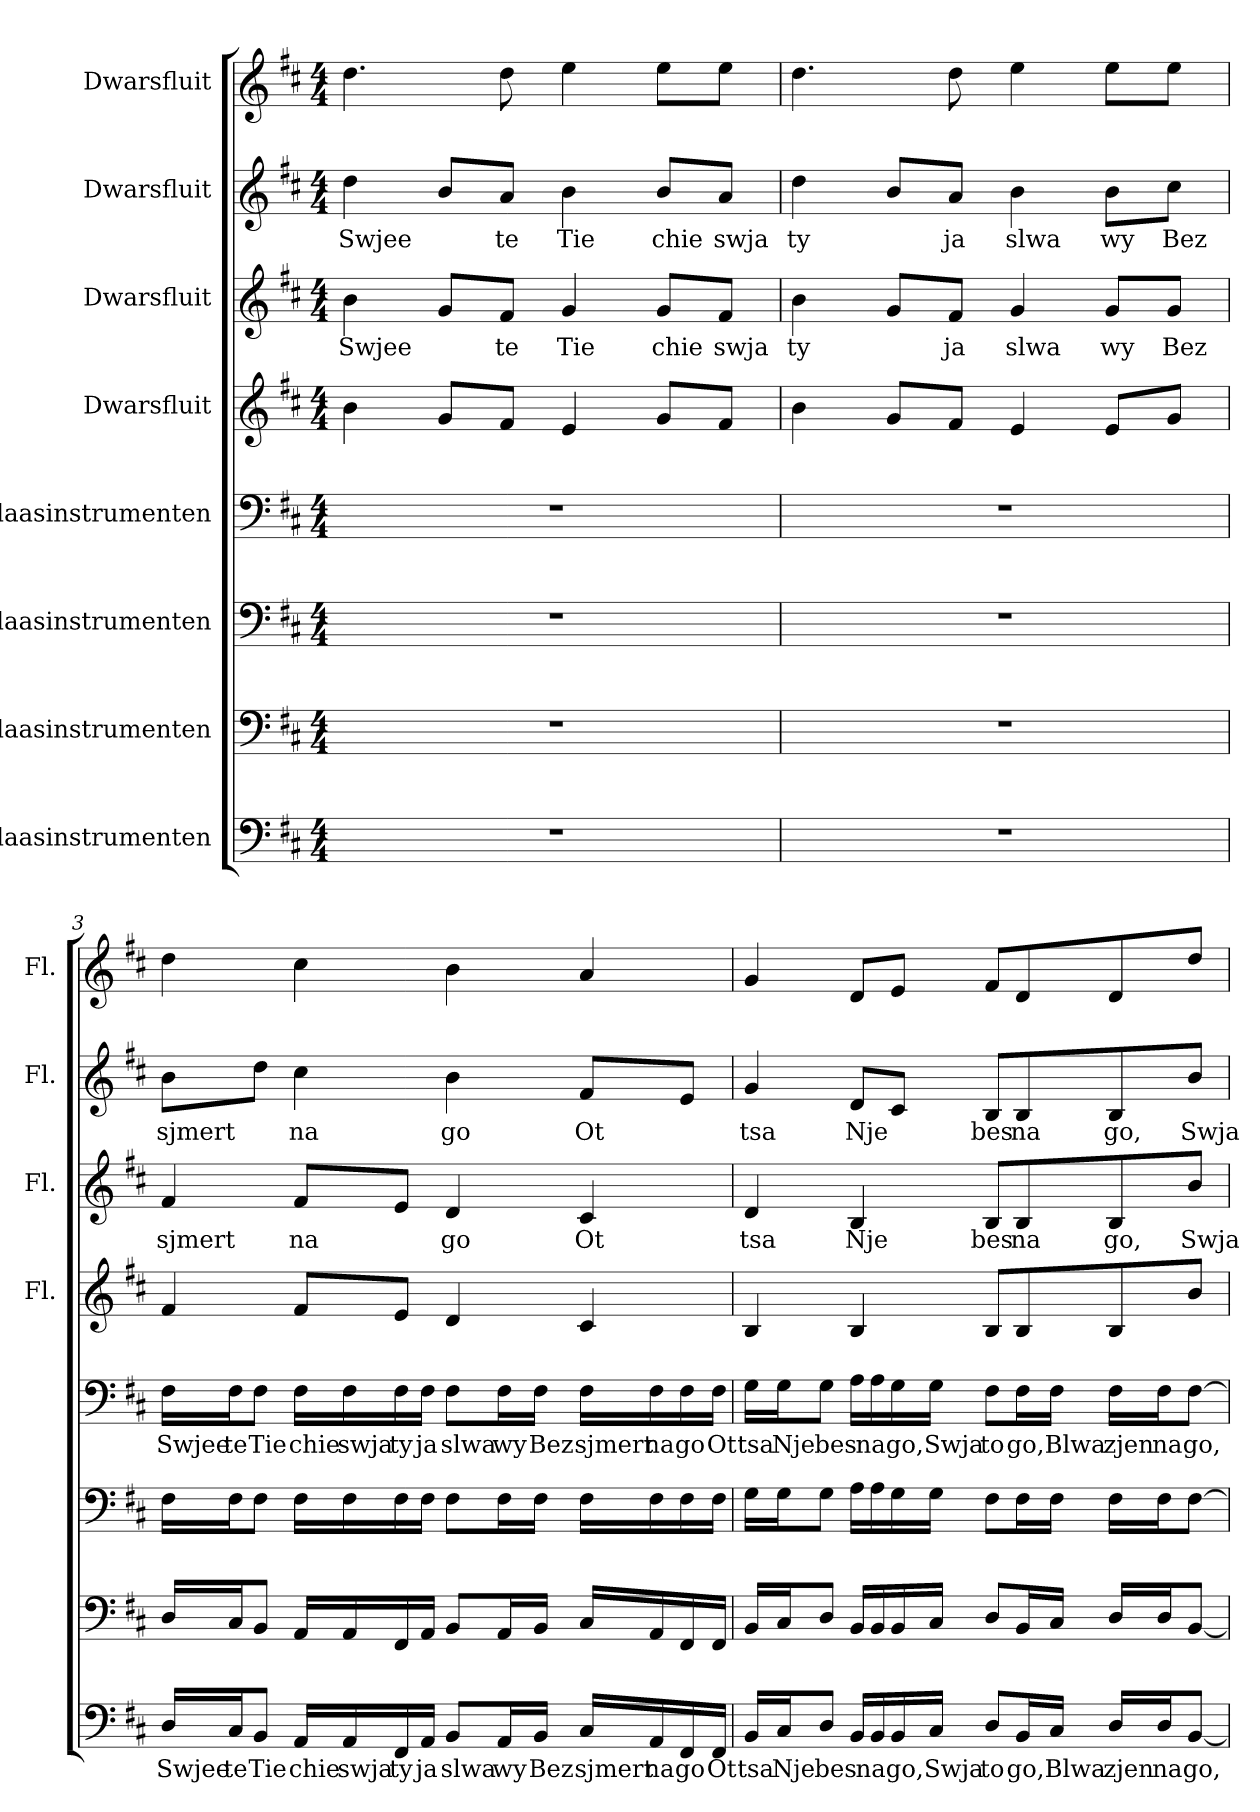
**kern	**text	**kern	**kern	**kern	**text	**kern	**kern	**text	**kern	**text	**kern
*part8	*part8	*part7	*part6	*part5	*part5	*part4	*part3	*part3	*part2	*part2	*part1
*staff8	*staff8	*staff7	*staff6	*staff5	*staff5	*staff4	*staff3	*staff3	*staff2	*staff2	*staff1
*I"Blaasinstrumenten	*	*I"Blaasinstrumenten	*I"Blaasinstrumenten	*I"Blaasinstrumenten	*	*I"Dwarsfluit	*I"Dwarsfluit	*	*I"Dwarsfluit	*	*I"Dwarsfluit
*	*	*	*	*	*	*I'Fl.	*I'Fl.	*	*I'Fl.	*	*I'Fl.
*clefF4	*	*clefF4	*clefF4	*clefF4	*	*clefG2	*clefG2	*	*clefG2	*	*clefG2
*k[f#c#]	*	*k[f#c#]	*k[f#c#]	*k[f#c#]	*	*k[f#c#]	*k[f#c#]	*	*k[f#c#]	*	*k[f#c#]
*M4/4	*	*M4/4	*M4/4	*M4/4	*	*M4/4	*M4/4	*	*M4/4	*	*M4/4
*MM42	*	*MM42	*MM42	*MM42	*	*MM42	*MM42	*	*MM42	*	*MM42
=1	=1	=1	=1	=1	=1	=1	=1	=1	=1	=1	=1
!	!	!	!	!	!	!	!	!LO:LY:b	!	!LO:LY:b	!
1r	.	1r	1r	1r	.	4b\	4b\	Swjee	4dd\	Swjee	4.dd\
.	.	.	.	.	.	8g/L	8g/L	.	8b/L	.	.
!	!	!	!	!	!	!	!	!LO:LY:b	!	!LO:LY:b	!
.	.	.	.	.	.	8f#/J	8f#/J	te	8a/J	te	8dd\
!	!	!	!	!	!	!	!	!LO:LY:b	!	!LO:LY:b	!
.	.	.	.	.	.	4e/	4g/	Tie	4b\	Tie	4ee\
!	!	!	!	!	!	!	!	!LO:LY:b	!	!LO:LY:b	!
.	.	.	.	.	.	8g/L	8g/L	chie	8b/L	chie	8ee\L
!	!	!	!	!	!	!	!	!LO:LY:b	!	!LO:LY:b	!
.	.	.	.	.	.	8f#/J	8f#/J	swja	8a/J	swja	8ee\J
=2	=2	=2	=2	=2	=2	=2	=2	=2	=2	=2	=2
!	!	!	!	!	!	!	!	!LO:LY:b	!	!LO:LY:b	!
1r	.	1r	1r	1r	.	4b\	4b\	ty	4dd\	ty	4.dd\
.	.	.	.	.	.	8g/L	8g/L	.	8b/L	.	.
!	!	!	!	!	!	!	!	!LO:LY:b	!	!LO:LY:b	!
.	.	.	.	.	.	8f#/J	8f#/J	ja	8a/J	ja	8dd\
!	!	!	!	!	!	!	!	!LO:LY:b	!	!LO:LY:b	!
.	.	.	.	.	.	4e/	4g/	slwa	4b\	slwa	4ee\
!	!	!	!	!	!	!	!	!LO:LY:b	!	!LO:LY:b	!
.	.	.	.	.	.	8e/L	8g/L	wy	8b\L	wy	8ee\L
!	!	!	!	!	!	!	!	!LO:LY:b	!	!LO:LY:b	!
.	.	.	.	.	.	8g/J	8g/J	Bez	8cc#\J	Bez	8ee\J
!!LO:PB:g=z
=3	=3	=3	=3	=3	=3	=3	=3	=3	=3	=3	=3
!	!LO:LY:b	!	!	!	!LO:LY:b	!	!	!LO:LY:b	!	!LO:LY:b	!
16D/LL	Swjee	16D/LL	16F#\LL	16F#\LL	Swjee	4f#/	4f#/	sjmert	8b\L	sjmert	4dd\
!	!LO:LY:b	!	!	!	!LO:LY:b	!	!	!	!	!	!
16C#/J	te	16C#/J	16F#\J	16F#\J	te	.	.	.	.	.	.
!	!LO:LY:b	!	!	!	!LO:LY:b	!	!	!	!	!	!
8BB/J	Tie	8BB/J	8F#\J	8F#\J	Tie	.	.	.	8dd\J	.	.
!	!LO:LY:b	!	!	!	!LO:LY:b	!	!	!LO:LY:b	!	!LO:LY:b	!
16AA/LL	chie	16AA/LL	16F#\LL	16F#\LL	chie	8f#/L	8f#/L	na	4cc#\	na	4cc#\
!	!LO:LY:b	!	!	!	!LO:LY:b	!	!	!	!	!	!
16AA/	swja	16AA/	16F#\	16F#\	swja	.	.	.	.	.	.
!	!LO:LY:b	!	!	!	!LO:LY:b	!	!	!	!	!	!
16FF#/	ty	16FF#/	16F#\	16F#\	ty	8e/J	8e/J	.	.	.	.
!	!LO:LY:b	!	!	!	!LO:LY:b	!	!	!	!	!	!
16AA/JJ	ja	16AA/JJ	16F#\JJ	16F#\JJ	ja	.	.	.	.	.	.
!	!LO:LY:b	!	!	!	!LO:LY:b	!	!	!LO:LY:b	!	!LO:LY:b	!
8BB/L	slwa	8BB/L	8F#\L	8F#\L	slwa	4d/	4d/	go	4b\	go	4b\
!	!LO:LY:b	!	!	!	!LO:LY:b	!	!	!	!	!	!
16AA/L	wy	16AA/L	16F#\L	16F#\L	wy	.	.	.	.	.	.
!	!LO:LY:b	!	!	!	!LO:LY:b	!	!	!	!	!	!
16BB/JJ	Bez	16BB/JJ	16F#\JJ	16F#\JJ	Bez	.	.	.	.	.	.
!	!LO:LY:b	!	!	!	!LO:LY:b	!	!	!LO:LY:b	!	!LO:LY:b	!
16C#/LL	sjmert	16C#/LL	16F#\LL	16F#\LL	sjmert	4c#/	4c#/	Ot	8f#/L	Ot	4a/
!	!LO:LY:b	!	!	!	!LO:LY:b	!	!	!	!	!	!
16AA/	na	16AA/	16F#\	16F#\	na	.	.	.	.	.	.
!	!LO:LY:b	!	!	!	!LO:LY:b	!	!	!	!	!	!
16FF#/	go	16FF#/	16F#\	16F#\	go	.	.	.	8e/J	.	.
!	!LO:LY:b	!	!	!	!LO:LY:b	!	!	!	!	!	!
16FF#/JJ	Ot	16FF#/JJ	16F#\JJ	16F#\JJ	Ot	.	.	.	.	.	.
!!LO:PB:g=z
=4	=4	=4	=4	=4	=4	=4	=4	=4	=4	=4	=4
!	!LO:LY:b	!	!	!	!LO:LY:b	!	!	!LO:LY:b	!	!LO:LY:b	!
16BB/LL	tsa	16BB/LL	16G\LL	16G\LL	tsa	4B/	4d/	tsa	4g/	tsa	4g/
!	!LO:LY:b	!	!	!	!LO:LY:b	!	!	!	!	!	!
16C#/J	Nje	16C#/J	16G\J	16G\J	Nje	.	.	.	.	.	.
!	!LO:LY:b	!	!	!	!LO:LY:b	!	!	!	!	!	!
8D/J	bes	8D/J	8G\J	8G\J	bes	.	.	.	.	.	.
!	!	!	!	!	!	!	!	!LO:LY:b	!	!LO:LY:b	!
16BB/LL	.	16BB/LL	16A\LL	16A\LL	.	4B/	4B/	Nje	8d/L	Nje	8d/L
!	!LO:LY:b	!	!	!	!LO:LY:b	!	!	!	!	!	!
16BB/	na	16BB/	16A\	16A\	na	.	.	.	.	.	.
!	!LO:LY:b	!	!	!	!LO:LY:b	!	!	!	!	!	!
16BB/	go,	16BB/	16G\	16G\	go,	.	.	.	8c#/J	.	8e/J
!	!LO:LY:b	!	!	!	!LO:LY:b	!	!	!	!	!	!
16C#/JJ	Swja	16C#/JJ	16G\JJ	16G\JJ	Swja	.	.	.	.	.	.
!	!LO:LY:b	!	!	!	!LO:LY:b	!	!	!LO:LY:b	!	!LO:LY:b	!
8D/L	to	8D/L	8F#\L	8F#\L	to	8B/L	8B/L	bes	8B/L	bes	8f#/L
!	!LO:LY:b	!	!	!	!LO:LY:b	!	!	!LO:LY:b	!	!LO:LY:b	!
16BB/L	go,	16BB/L	16F#\L	16F#\L	go,	8B/	8B/	na	8B/	na	8d/
!	!LO:LY:b	!	!	!	!LO:LY:b	!	!	!	!	!	!
16C#/JJ	Blwa	16C#/JJ	16F#\JJ	16F#\JJ	Blwa	.	.	.	.	.	.
!	!LO:LY:b	!	!	!	!LO:LY:b	!	!	!LO:LY:b	!	!LO:LY:b	!
16D/LL	zjen	16D/LL	16F#\LL	16F#\LL	zjen	8B/	8B/	go,	8B/	go,	8d/
!	!LO:LY:b	!	!	!	!LO:LY:b	!	!	!	!	!	!
16D/J	na	16D/J	16F#\J	16F#\J	na	.	.	.	.	.	.
!	!LO:LY:b	!	!	!	!LO:LY:b	!	!	!LO:LY:b	!	!LO:LY:b	!
[8BB/J	go,	[8BB/J	[8F#\J	[8F#\J	go,	8b/J	8b/J	Swja	8b/J	Swja	8dd/J
=	=	=	=	=	=	=	=	=	=	=	=
*-	*-	*-	*-	*-	*-	*-	*-	*-	*-	*-	*-
